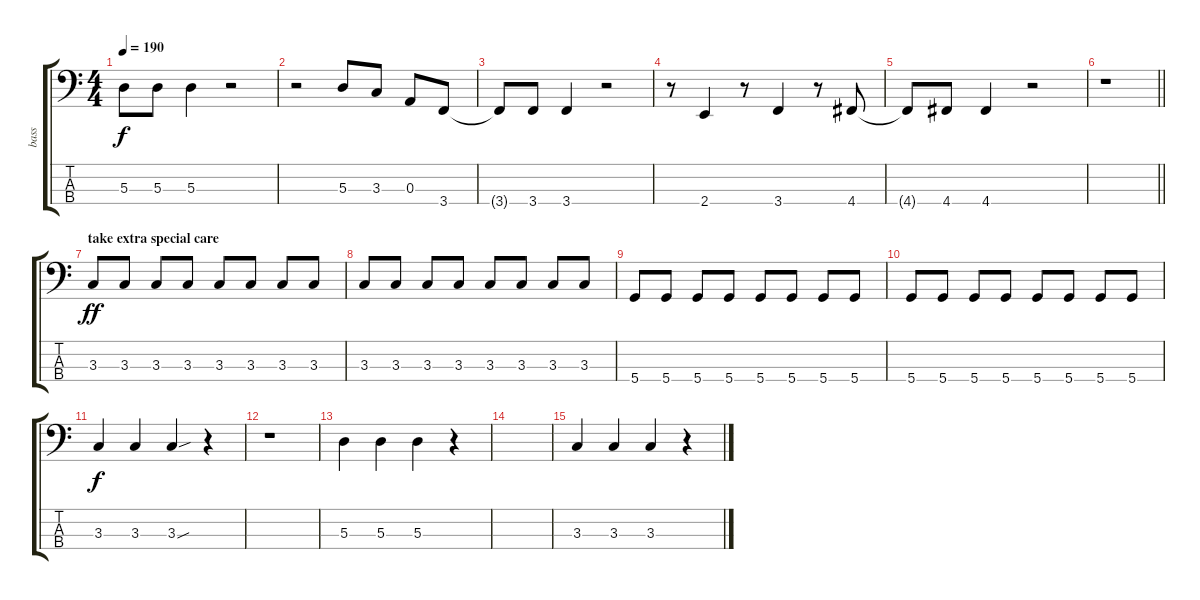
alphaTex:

\track ("bass" "bass") {instrument electricbasspick}
\staff {score tabs}
\tuning (G2 D2 A1 D1) {hide}
\ts (4 4)
\tempo 190
\clef f4
\ks c
5.3{t}.8{dy f} 5.3.8 5.3.4 r.2 |
r.2 5.3.8 3.3.8 0.3.8 3.4.8 |
3.4{t}.8 3.4.8 3.4.4 r.2 |
r.8 2.4.4 r.8 3.4.4 r.8 4.4.8 |
4.4{t}.8 4.4.8 4.4.4 r.2 |
\barLineRight lightlight
r.1 |
\section ("" "take extra special care")
3.3.8{dy ff} 3.3.8 3.3.8 3.3.8 3.3.8 3.3.8 3.3.8 3.3.8 |
3.3.8 3.3.8 3.3.8 3.3.8 3.3.8 3.3.8 3.3.8 3.3.8 |
5.4.8 5.4.8 5.4.8 5.4.8 5.4.8 5.4.8 5.4.8 5.4.8 |
5.4.8 5.4.8 5.4.8 5.4.8 5.4.8 5.4.8 5.4.8 5.4.8 |
3.3.4{dy f} 3.3.4 3.3{sou}.4 r.4 |
r.1 |
5.3.4 5.3.4 5.3.4 r.4 |
|
3.3.4 3.3.4 3.3.4 r.4
